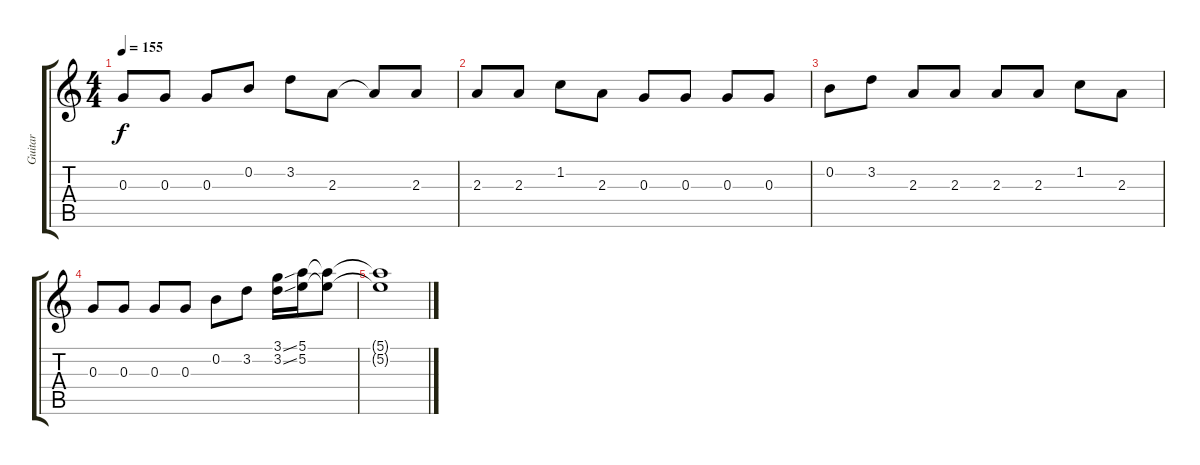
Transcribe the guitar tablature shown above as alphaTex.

\track ("Guitar" "Guitar") {instrument overdrivenguitar}
\staff {score tabs}
\tuning (E4 B3 G3 D3 A2 E2) {hide}
\ts (4 4)
\tempo 155
\clef g2
\ks c
0.3.8{dy f} 0.3.8 0.3.8 0.2.8 3.2.8 2.3.8 2.3{t}.8 2.3.8 |
2.3.8 2.3.8 1.2.8 2.3.8 0.3.8 0.3.8 0.3.8 0.3.8 |
0.2.8 3.2.8 2.3.8 2.3.8 2.3.8 2.3.8 1.2.8 2.3.8 |
0.3.8 0.3.8 0.3.8 0.3.8 0.2.8 3.2.8 (3.1{ss} 3.2{ss}).16 (5.1 5.2).16 (5.1{t} 5.2{t}).8 |
(5.1{t} 5.2{t}).1
